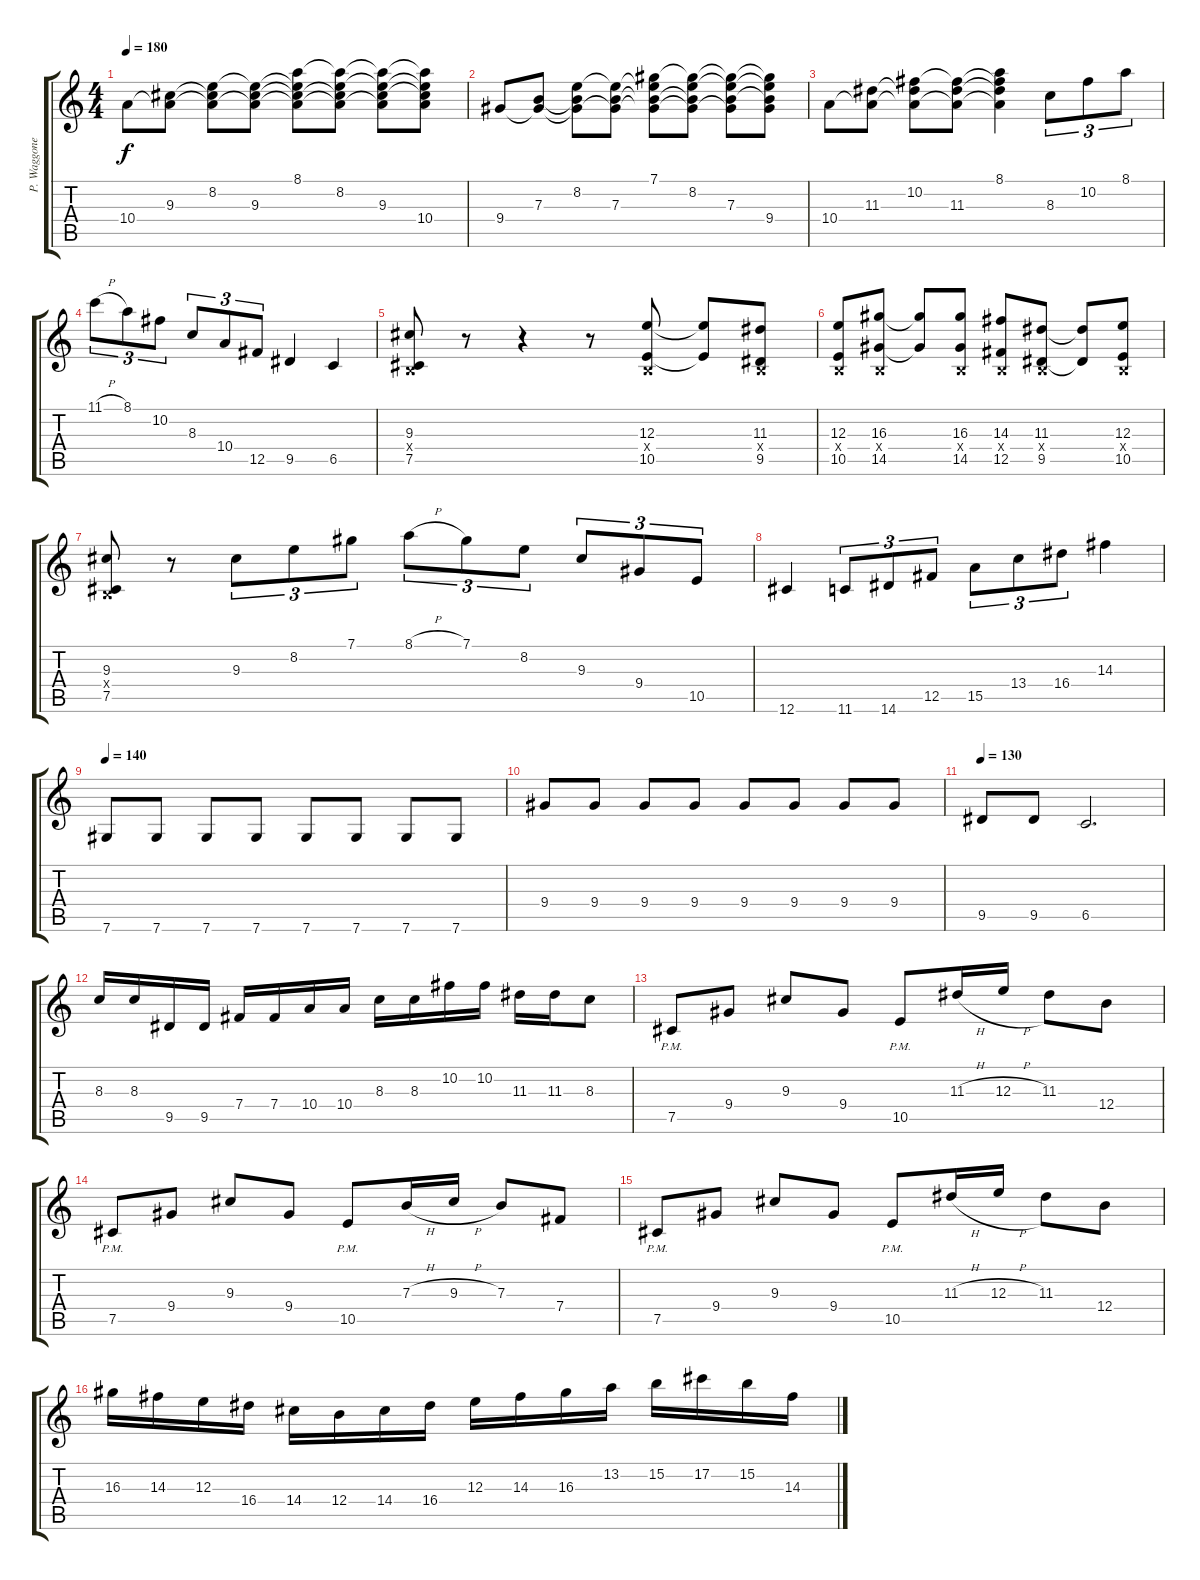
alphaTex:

\track ("P. Waggoner Lead Gtr." "P. Waggone") {instrument distortionguitar}
\staff {score tabs}
\tuning (Db4 Ab3 E3 B2 Gb2 Db2) {hide}
\ts (4 4)
\tempo 180
\clef g2
\ks c
10.4.8{dy f} (9.3 10.4{t}).8 (8.2 9.3{t} 10.4{t}).8 (8.2{t} 9.3 10.4{t}).8 (8.1 8.2{t} 9.3{t} 10.4{t}).8 (8.1{t} 8.2 9.3{t} 10.4{t}).8 (8.1{t} 8.2{t} 9.3 10.4{t}).8 (8.1{t} 8.2{t} 9.3{t} 10.4).8 |
9.4.8 (7.3 9.4{t}).8 (8.2 7.3{t} 9.4{t}).8 (8.2{t} 7.3 9.4{t}).8 (7.1 8.2{t} 7.3{t} 9.4{t}).8 (7.1{t} 8.2 7.3{t} 9.4{t}).8 (7.1{t} 8.2{t} 7.3 9.4{t}).8 (7.1{t} 8.2{t} 7.3{t} 9.4).8 |
10.4.8 (11.3 10.4{t}).8 (10.2 11.3{t} 10.4{t}).8 (10.2{t} 11.3 10.4{t}).8 (8.1 10.2{t} 11.3{t} 10.4{t}).4 8.3.8{tu (3 2)} 10.2.8{tu (3 2)} 8.1.8{tu (3 2)} |
11.1{h}.8{tu (3 2)} 8.1.8{tu (3 2)} 10.2.8{tu (3 2)} 8.3.8{tu (3 2)} 10.4.8{tu (3 2)} 12.5.8{tu (3 2)} 9.5.4 6.5.4 |
(9.3 0.4{x} 7.5).8 r.8 r.4 r.8 (12.3 0.4{x} 10.5).8 (12.3{t} 10.5{t}).8 (11.3 0.4{x} 9.5).8 |
(12.3 0.4{x} 10.5).8 (16.3 0.4{x} 14.5).8 (16.3{t} 14.5{t}).8 (16.3 0.4{x} 14.5).8 (14.3 0.4{x} 12.5).8 (11.3 0.4{x} 9.5).8 (11.3{t} 9.5{t}).8 (12.3 0.4{x} 10.5).8 |
(9.3 0.4{x} 7.5).8 r.8 9.3.8{tu (3 2)} 8.2.8{tu (3 2)} 7.1.8{tu (3 2)} 8.1{h}.8{tu (3 2)} 7.1.8{tu (3 2)} 8.2.8{tu (3 2)} 9.3.8{tu (3 2)} 9.4.8{tu (3 2)} 10.5.8{tu (3 2)} |
12.6.4 11.6.8{tu (3 2)} 14.6.8{tu (3 2)} 12.5.8{tu (3 2)} 15.5.8{tu (3 2)} 13.4.8{tu (3 2)} 16.4.8{tu (3 2)} 14.3.4 |
\tempo 140
7.6.8 7.6.8 7.6.8 7.6.8 7.6.8 7.6.8 7.6.8 7.6.8 |
9.4.8 9.4.8 9.4.8 9.4.8 9.4.8 9.4.8 9.4.8 9.4.8 |
\tempo 130
9.5.8 9.5.8 6.5.2{d} |
8.3.16 8.3.16 9.5.16 9.5.16 7.4.16 7.4.16 10.4.16 10.4.16 8.3.16 8.3.16 10.2.16 10.2.16 11.3.16 11.3.16 8.3.8 |
7.5{pm}.8 9.4.8 9.3.8 9.4.8 10.5{pm}.8 11.3{h}.16 12.3{h}.16 11.3.8 12.4.8 |
7.5{pm}.8 9.4.8 9.3.8 9.4.8 10.5{pm}.8 7.3{h}.16 9.3{h}.16 7.3.8 7.4.8 |
7.5{pm}.8 9.4.8 9.3.8 9.4.8 10.5{pm}.8 11.3{h}.16 12.3{h}.16 11.3.8 12.4.8 |
16.3.16 14.3.16 12.3.16 16.4.16 14.4.16 12.4.16 14.4.16 16.4.16 12.3.16 14.3.16 16.3.16 13.2.16 15.2.16 17.2.16 15.2.16 14.3.16
